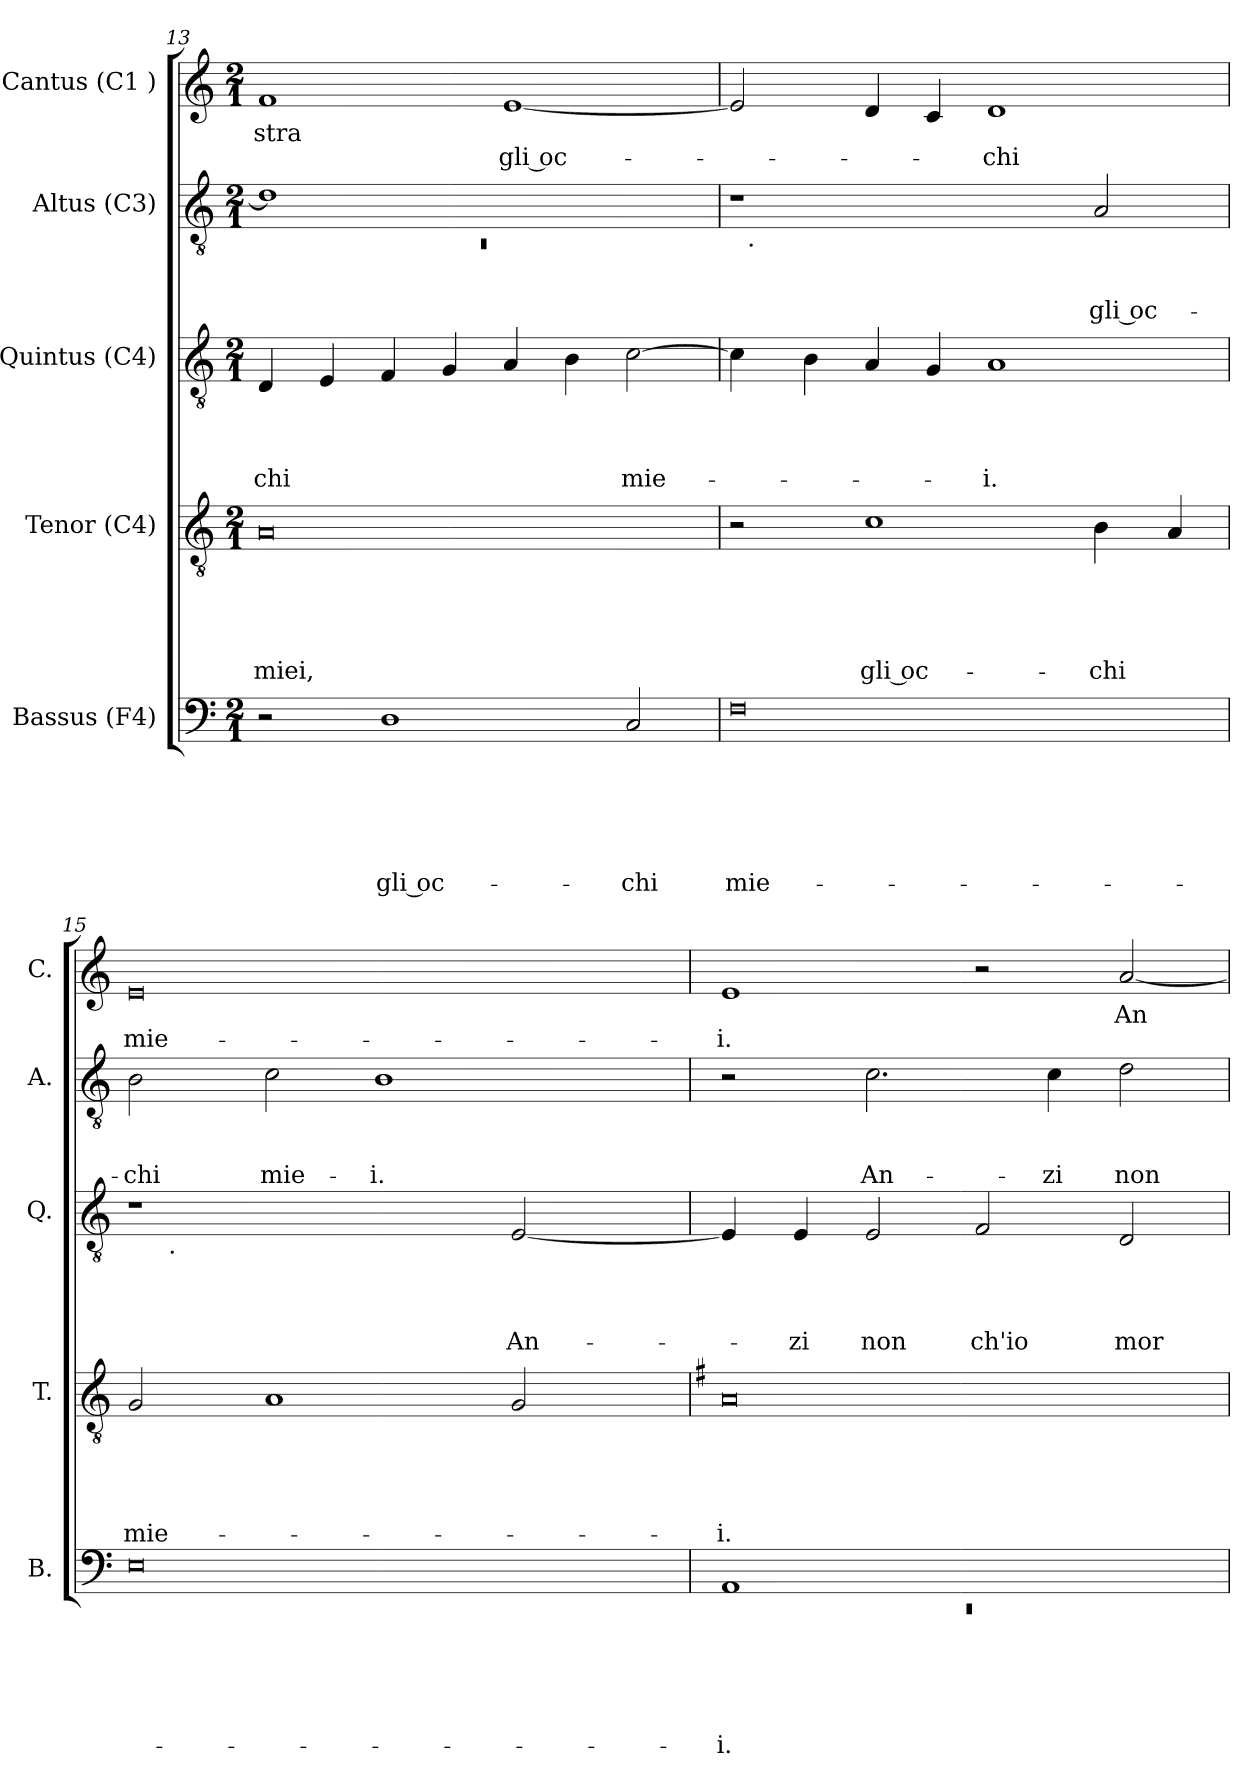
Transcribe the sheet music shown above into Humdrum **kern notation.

**kern	**text	**text	**text	**text	**text	**text	**kern	**text	**text	**text	**text	**text	**kern	**text	**text	**text	**text	**kern	**text	**text	**text	**kern	**text	**text
*part5	*part5	*part5	*part5	*part5	*part5	*part5	*part4	*part4	*part4	*part4	*part4	*part4	*part3	*part3	*part3	*part3	*part3	*part2	*part2	*part2	*part2	*part1	*part1	*part1
*staff5	*staff5	*staff5	*staff5	*staff5	*staff5	*staff5	*staff4	*staff4	*staff4	*staff4	*staff4	*staff4	*staff3	*staff3	*staff3	*staff3	*staff3	*staff2	*staff2	*staff2	*staff2	*staff1	*staff1	*staff1
*I"Bassus (F4)	*	*	*	*	*	*	*I"Tenor (C4)	*	*	*	*	*	*I"Quintus (C4)	*	*	*	*	*I"Altus (C3)	*	*	*	*I"Cantus (C1 )	*	*
*I'B.	*	*	*	*	*	*	*I'T.	*	*	*	*	*	*I'Q.	*	*	*	*	*I'A.	*	*	*	*I'C.	*	*
*clefF4	*	*	*	*	*	*	*clefGv2	*	*	*	*	*	*clefGv2	*	*	*	*	*clefGv2	*	*	*	*clefG2	*	*
*k[]	*	*	*	*	*	*	*k[]	*	*	*	*	*	*k[]	*	*	*	*	*k[]	*	*	*	*k[]	*	*
*C:	*	*	*	*	*	*	*C:	*	*	*	*	*	*C:	*	*	*	*	*C:	*	*	*	*C:	*	*
*M2/1	*	*	*	*	*	*	*M2/1	*	*	*	*	*	*M2/1	*	*	*	*	*M2/1	*	*	*	*M2/1	*	*
=13	=13	=13	=13	=13	=13	=13	=13	=13	=13	=13	=13	=13	=13	=13	=13	=13	=13	=13	=13	=13	=13	=13	=13	=13
*	*	*	*	*	*	*	*	*	*	*	*	*	*	*	*	*	*	*^	*	*	*	*	*	*
!	!	!	!	!	!	!	!	!	!	!	!	!LO:LY:b	!	!	!	!	!LO:LY:b	!	!LO:N:vis=1	!	!	!	!	!LO:LY:b	!
2r	.	.	.	.	.	.	0A	.	.	.	.	miei,	4D/	.	.	.	-chi	1d]	0rC	.	.	.	1f	-stra	.
.	.	.	.	.	.	.	.	.	.	.	.	.	4E/	.	.	.	.	.	.	.	.	.	.	.	.
!	!	!	!	!	!	!LO:LY:b:rj	!	!	!	!	!	!	!	!	!	!	!	!	!	!	!	!	!	!	!
1D	.	.	.	.	.	gli oc-	.	.	.	.	.	.	4F/	.	.	.	.	.	.	.	.	.	.	.	.
.	.	.	.	.	.	.	.	.	.	.	.	.	4G/	.	.	.	.	.	.	.	.	.	.	.	.
!	!	!	!	!	!	!	!	!	!	!	!	!	!	!	!	!	!	!	!	!	!	!	!	!	!LO:LY:b
.	.	.	.	.	.	.	.	.	.	.	.	.	4A/	.	.	.	.	1ryy	.	.	.	.	[>1e	.	gli oc-
.	.	.	.	.	.	.	.	.	.	.	.	.	4B\	.	.	.	.	.	.	.	.	.	.	.	.
!	!	!	!	!	!	!LO:LY:b	!	!	!	!	!	!	!	!	!	!	!LO:LY:b	!	!	!	!	!	!	!	!
2C/	.	.	.	.	.	-chi	.	.	.	.	.	.	[>2c\	.	.	.	mie-	.	.	.	.	.	.	.	.
!!LO:PB:g=z
=14	=14	=14	=14	=14	=14	=14	=14	=14	=14	=14	=14	=14	=14	=14	=14	=14	=14	=14	=14	=14	=14	=14	=14	=14	=14
!	!	!	!	!	!	!LO:LY:b	!	!	!	!	!	!	!	!	!	!	!	!	!	!	!	!	!	!	!
0F	.	.	.	.	.	mie-	2r	.	.	.	.	.	4c\]	.	.	.	.	1r	32ryy	.	.	.	2e/]	.	.
!	!	!	!	!	!	!	!	!	!	!	!	!	!	!	!	!	!	!	!LO:TX:b:t=.	!	!	!	!	!	!
.	.	.	.	.	.	.	.	.	.	.	.	.	.	.	.	.	.	.	1ryy	.	.	.	.	.	.
.	.	.	.	.	.	.	.	.	.	.	.	.	4B\	.	.	.	.	.	.	.	.	.	.	.	.
!	!	!	!	!	!	!	!	!	!	!	!	!LO:LY:b:rj	!	!	!	!	!	!	!	!	!	!	!	!	!
.	.	.	.	.	.	.	1c	.	.	.	.	gli oc-	4A/	.	.	.	.	.	.	.	.	.	4d/	.	.
.	.	.	.	.	.	.	.	.	.	.	.	.	4G/	.	.	.	.	.	.	.	.	.	4c/	.	.
!	!	!	!	!	!	!	!	!	!	!	!	!	!	!	!	!	!LO:LY:b	!	!	!	!	!	!	!	!LO:LY:b
.	.	.	.	.	.	.	.	.	.	.	.	.	1A	.	.	.	-i.	2ryy	.	.	.	.	1d	.	-chi
.	.	.	.	.	.	.	.	.	.	.	.	.	.	.	.	.	.	.	2ryy	.	.	.	.	.	.
!	!	!	!	!	!	!	!	!	!	!	!	!LO:LY:b	!	!	!	!	!	!	!	!	!	!LO:LY:b:rj	!	!	!
.	.	.	.	.	.	.	4B\	.	.	.	.	-chi	.	.	.	.	.	2A/	.	.	.	gli oc-	.	.	.
.	.	.	.	.	.	.	.	.	.	.	.	.	.	.	.	.	.	.	4...ryy	.	.	.	.	.	.
.	.	.	.	.	.	.	4A/	.	.	.	.	.	.	.	.	.	.	.	.	.	.	.	.	.	.
=15	=15	=15	=15	=15	=15	=15	=15	=15	=15	=15	=15	=15	=15	=15	=15	=15	=15	=15	=15	=15	=15	=15	=15	=15	=15
!	!	!	!	!	!	!	!	!	!	!	!	!LO:LY:b	!	!	!	!	!	!	!	!	!	!LO:LY:b	!	!	!LO:LY:b
*	*	*	*	*	*	*	*	*	*	*	*	*	*^	*	*	*	*	*v	*v	*	*	*	*	*	*
0E	.	.	.	.	.	.	2G/	.	.	.	.	mie-	1r	16.ryy	.	.	.	.	2B\	.	.	-chi	0e	.	mie-
!	!	!	!	!	!	!	!	!	!	!	!	!	!	!LO:TX:b:t=.	!	!	!	!	!	!	!	!	!	!	!
.	.	.	.	.	.	.	.	.	.	.	.	.	.	1ryy	.	.	.	.	.	.	.	.	.	.	.
!	!	!	!	!	!	!	!	!	!	!	!	!	!	!	!	!	!	!	!	!	!	!LO:LY:b	!	!	!
.	.	.	.	.	.	.	1A	.	.	.	.	.	.	.	.	.	.	.	2c\	.	.	mie-	.	.	.
!	!	!	!	!	!	!	!	!	!	!	!	!	!	!	!	!	!	!	!	!	!	!LO:LY:b	!	!	!
.	.	.	.	.	.	.	.	.	.	.	.	.	2ryy	.	.	.	.	.	1B	.	.	-i.	.	.	.
.	.	.	.	.	.	.	.	.	.	.	.	.	.	2ryy	.	.	.	.	.	.	.	.	.	.	.
!	!	!	!	!	!	!	!	!	!	!	!	!	!	!	!	!	!	!LO:LY:b	!	!	!	!	!	!	!
.	.	.	.	.	.	.	2G/	.	.	.	.	.	[<2E/	.	.	.	.	An-	.	.	.	.	.	.	.
.	.	.	.	.	.	.	.	.	.	.	.	.	.	4ryy	.	.	.	.	.	.	.	.	.	.	.
.	.	.	.	.	.	.	.	.	.	.	.	.	.	8ryy	.	.	.	.	.	.	.	.	.	.	.
.	.	.	.	.	.	.	.	.	.	.	.	.	.	32ryy	.	.	.	.	.	.	.	.	.	.	.
*	*	*	*	*	*	*	*	*	*	*	*	*	*v	*v	*	*	*	*	*	*	*	*	*	*	*
=16	=16	=16	=16	=16	=16	=16	=16	=16	=16	=16	=16	=16	=16	=16	=16	=16	=16	=16	=16	=16	=16	=16	=16	=16
*	*	*	*	*	*	*	*k[f#]	*	*	*	*	*	*	*	*	*	*	*	*	*	*	*	*	*
*	*	*	*	*	*	*	*G:	*	*	*	*	*	*	*	*	*	*	*	*	*	*	*	*	*
*^	*	*	*	*	*	*	*	*	*	*	*	*	*^	*	*	*	*	*	*	*	*	*	*	*
!	!LO:N:vis=1	!	!	!	!	!	!LO:LY:b	!	!	!	!	!	!LO:LY:b:rj	!	!	!	!	!	!	!	!	!	!	!	!	!LO:LY:b
*	*	*	*	*	*	*	*	*	*	*	*	*	*	*v	*v	*	*	*	*	*	*	*	*	*	*	*
1AA	0rEE	.	.	.	.	.	-i.	0A	.	.	.	.	-i.	4E/]	.	.	.	.	2r	.	.	.	1e	.	-i.
!	!	!	!	!	!	!	!	!	!	!	!	!	!	!	!	!	!	!LO:LY:b	!	!	!	!	!	!	!
.	.	.	.	.	.	.	.	.	.	.	.	.	.	4E/	.	.	.	-zi	.	.	.	.	.	.	.
!	!	!	!	!	!	!	!	!	!	!	!	!	!	!	!	!	!	!LO:LY:b	!	!	!	!LO:LY:b	!	!	!
.	.	.	.	.	.	.	.	.	.	.	.	.	.	2E/	.	.	.	non	2.c\	.	.	An-	.	.	.
!	!	!	!	!	!	!	!	!	!	!	!	!	!	!	!	!	!	!LO:LY:b	!	!	!	!	!	!	!
1ryy	.	.	.	.	.	.	.	.	.	.	.	.	.	2F/	.	.	.	ch'io	.	.	.	.	2r	.	.
!	!	!	!	!	!	!	!	!	!	!	!	!	!	!	!	!	!	!	!	!	!	!LO:LY:b	!	!	!
.	.	.	.	.	.	.	.	.	.	.	.	.	.	.	.	.	.	.	4c\	.	.	-zi	.	.	.
!	!	!	!	!	!	!	!	!	!	!	!	!	!	!	!	!	!	!LO:LY:b	!	!	!	!LO:LY:b	!	!LO:LY:b	!
.	.	.	.	.	.	.	.	.	.	.	.	.	.	2D/	.	.	.	mor-	2d\	.	.	non	[<2a/	An-	.
*v	*v	*	*	*	*	*	*	*	*	*	*	*	*	*	*	*	*	*	*	*	*	*	*	*	*
=	=	=	=	=	=	=	=	=	=	=	=	=	=	=	=	=	=	=	=	=	=	=	=	=
*-	*-	*-	*-	*-	*-	*-	*-	*-	*-	*-	*-	*-	*-	*-	*-	*-	*-	*-	*-	*-	*-	*-	*-	*-
